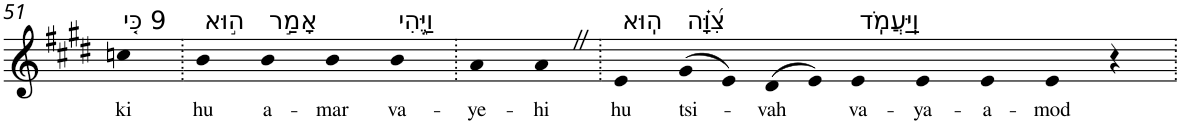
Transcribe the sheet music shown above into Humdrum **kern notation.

**kern	**text
*part1	*part1
*staff1	*staff1
*I"Piano	*
*I'Pno	*
!!LO:PB:g=z
*clefG2	*
*k[f#c#g#d#]	*
*E:	*
=51	=51
!LO:TX:a:t=9 כִּ֤י	!
!	!LO:LY:b
4ccn	ki
=52.	=52.
!LO:TX:a:t=ה֣וּא	!
!	!LO:LY:b
4b	hu
!LO:TX:a:t=אָמַ֣ר	!
!	!LO:LY:b
4b	a-
!	!LO:LY:b
4b	-mar
!LO:TX:a:t=וַיֶּ֑הִי	!
!	!LO:LY:b
4b	va-
=53.	=53.
!	!LO:LY:b
4a	-ye-
!	!LO:LY:b
4aZ	-hi
=54.	=54.
!LO:TX:a:t=הֽוּא	!
!	!LO:LY:b
4e	hu
!LO:TX:a:t=צִ֝וָּ֗ה	!
!	!LO:LY:b
(>8g#	tsi-
8e)	.
!	!LO:LY:b
(>8d#	-vah
8e)	.
!LO:TX:a:t=וַֽיַּעֲמֹֽד	!
!	!LO:LY:b
4e	va-
!	!LO:LY:b
4e	-ya-
!	!LO:LY:b
4e	-a-
!	!LO:LY:b
4e	-mod
4r	.
=.	=.
*-	*-
